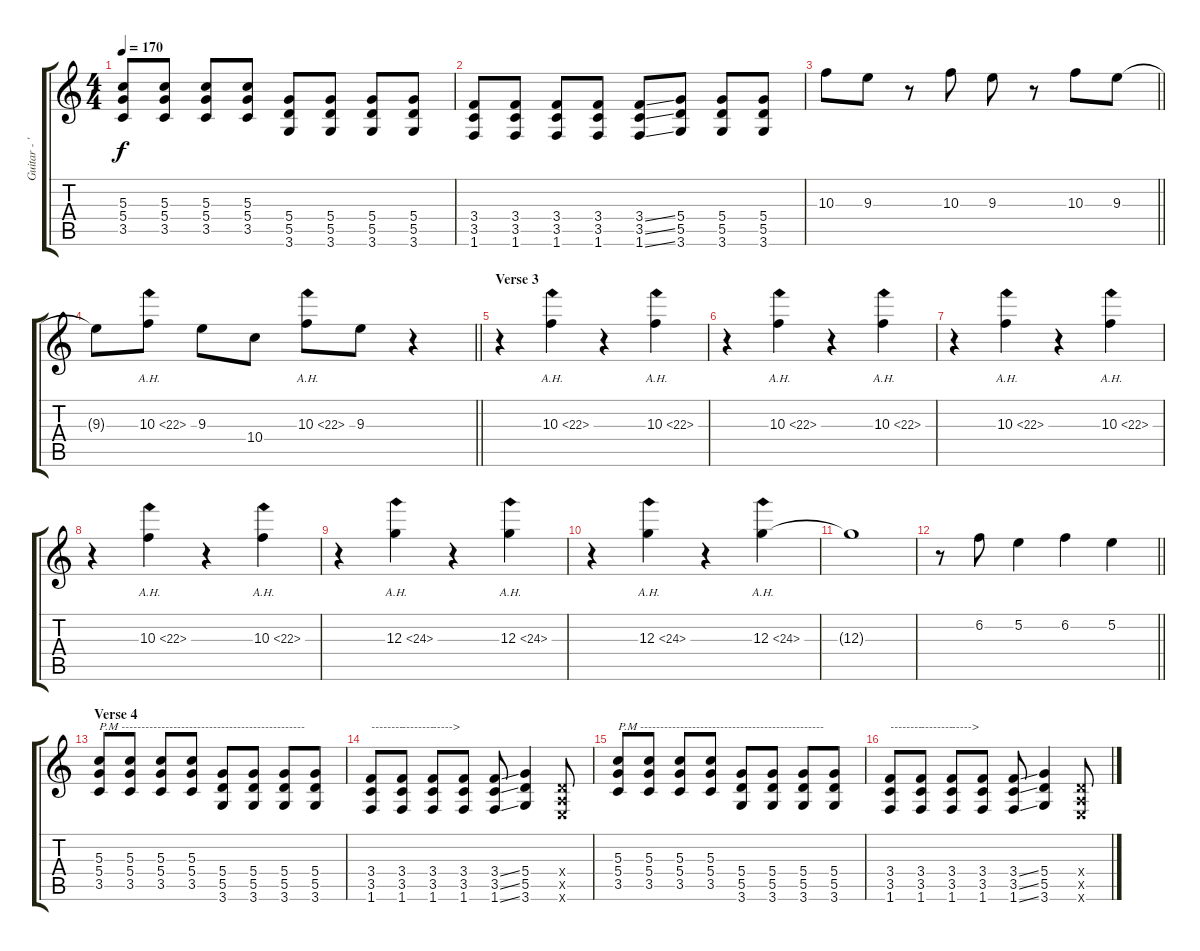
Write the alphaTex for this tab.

\track ("Guitar - 'Mic" "Guitar - '") {instrument overdrivenguitar}
\staff {score tabs}
\tuning (E4 B3 G3 D3 A2 E2) {hide}
\ts (4 4)
\tempo 170
\clef g2
\ks c
(5.3 5.4 3.5).8{dy f} (5.3 5.4 3.5).8 (5.3 5.4 3.5).8 (5.3 5.4 3.5).8 (5.4 5.5 3.6).8 (5.4 5.5 3.6).8 (5.4 5.5 3.6).8 (5.4 5.5 3.6).8 |
(3.4 3.5 1.6).8 (3.4 3.5 1.6).8 (3.4 3.5 1.6).8 (3.4 3.5 1.6).8 (3.4{ss} 3.5{ss} 1.6{ss}).8 (5.4 5.5 3.6).8 (5.4 5.5 3.6).8 (5.4 5.5 3.6).8 |
\barLineRight lightlight
10.3.8{instrument distortionguitar} 9.3.8 r.8 10.3.8 9.3.8 r.8 10.3.8 9.3.8 |
\barLineRight lightlight
9.3{t}.8 10.3{ah 12}.8 9.3.8 10.4.8 10.3{ah 12}.8 9.3.8 r.4 |
\section ("" "Verse 3")
r.4 10.3{ah 12}.4 r.4 10.3{ah 12}.4 |
r.4 10.3{ah 12}.4 r.4 10.3{ah 12}.4 |
r.4 10.3{ah 12}.4 r.4 10.3{ah 12}.4 |
r.4 10.3{ah 12}.4 r.4 10.3{ah 12}.4 |
r.4 12.3{ah 12}.4 r.4 12.3{ah 12}.4 |
r.4 12.3{ah 12}.4 r.4 12.3{ah 12}.4 |
12.3{t}.1 |
\barLineRight lightlight
r.8 6.2.8 5.2.4 6.2.4 5.2.4 |
\section ("" "Verse 4")
(5.3 5.4 3.5).8{txt "P.M ----------------------------------------------" volume 11} (5.3 5.4 3.5).8 (5.3 5.4 3.5).8 (5.3 5.4 3.5).8 (5.4 5.5 3.6).8 (5.4 5.5 3.6).8 (5.4 5.5 3.6).8 (5.4 5.5 3.6).8 |
(3.4 3.5 1.6).8{txt "--------"} (3.4 3.5 1.6).8{txt "--------"} (3.4 3.5 1.6).8{txt "----->"} (3.4 3.5 1.6).8 (3.4{ss} 3.5{ss} 1.6{ss}).8{volume 12} (5.4 5.5 3.6).4 (0.4{x} 0.5{x} 0.6{x}).8 |
(5.3 5.4 3.5).8{txt "P.M ----------------------------------------------" volume 11} (5.3 5.4 3.5).8 (5.3 5.4 3.5).8 (5.3 5.4 3.5).8 (5.4 5.5 3.6).8 (5.4 5.5 3.6).8 (5.4 5.5 3.6).8 (5.4 5.5 3.6).8 |
(3.4 3.5 1.6).8{txt "--------"} (3.4 3.5 1.6).8{txt "--------"} (3.4 3.5 1.6).8{txt "----->"} (3.4 3.5 1.6).8 (3.4{ss} 3.5{ss} 1.6{ss}).8{volume 12} (5.4 5.5 3.6).4 (0.4{x} 0.5{x} 0.6{x}).8
